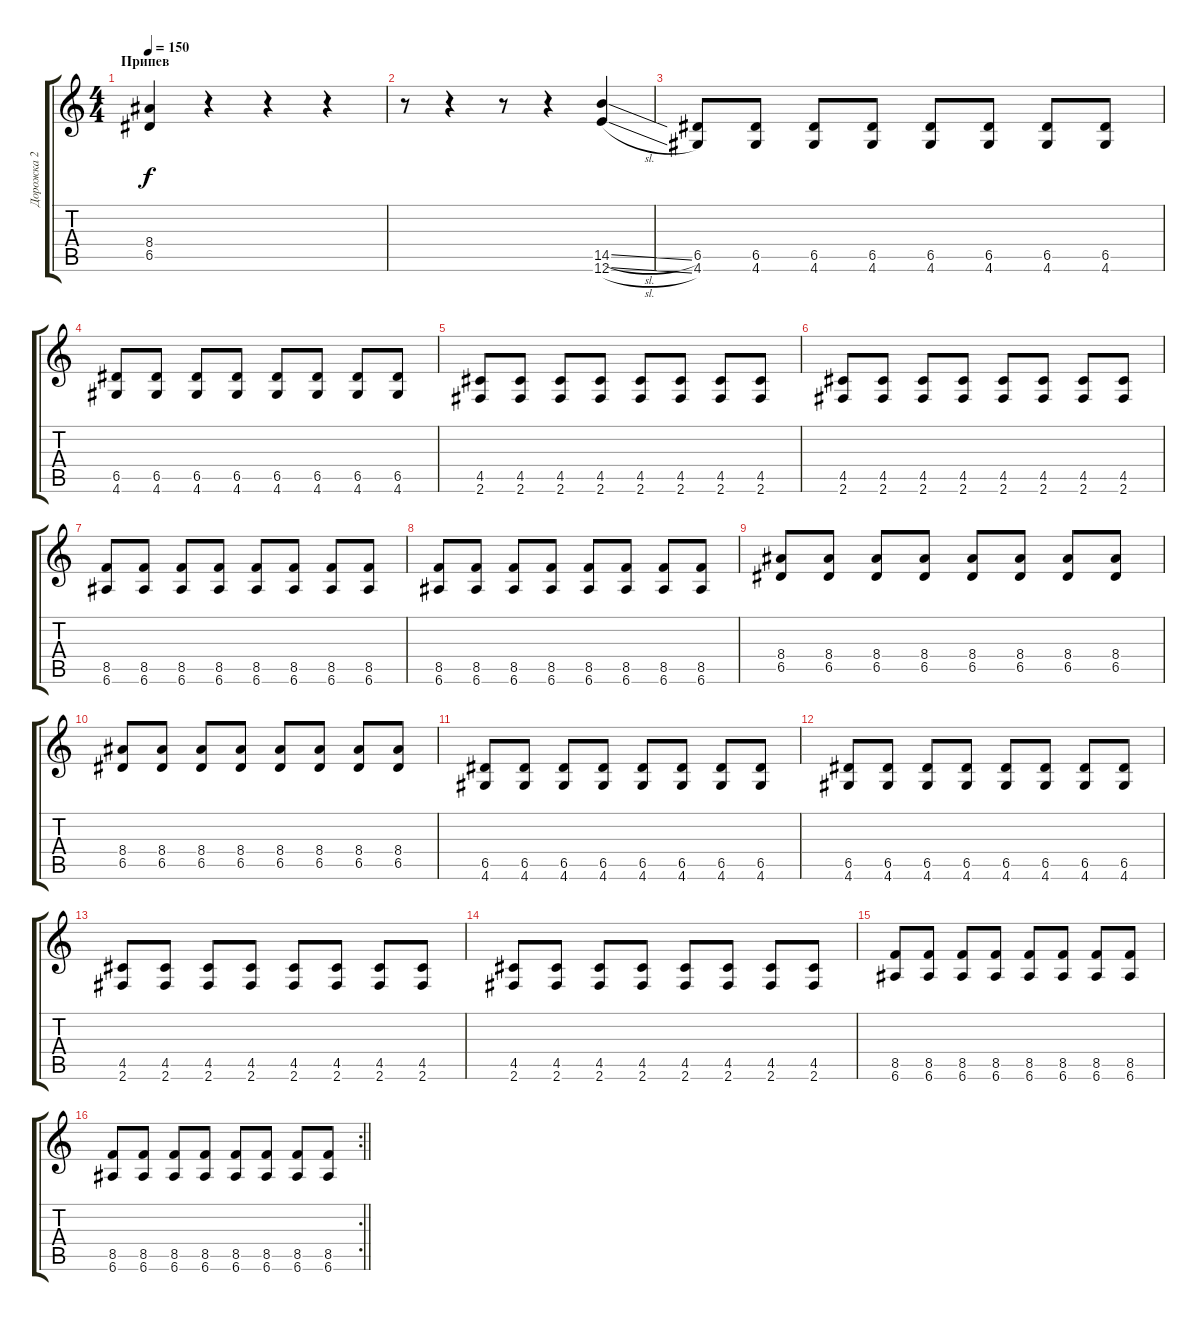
\track ("Дорожка 2" "Дорожка 2") {instrument distortionguitar}
\staff {score tabs}
\tuning (E4 B3 G3 D3 A2 E2) {hide}
\ts (4 4)
\section ("" "Припев")
\tempo 150
\clef g2
\ks c
(8.4 6.5).4{dy f} r.4 r.4 r.4 |
r.8 r.4 r.8 r.4 (14.5{sl} 12.6{sl}).4 |
(6.5 4.6).8 (6.5 4.6).8 (6.5 4.6).8 (6.5 4.6).8 (6.5 4.6).8 (6.5 4.6).8 (6.5 4.6).8 (6.5 4.6).8 |
(6.5 4.6).8 (6.5 4.6).8 (6.5 4.6).8 (6.5 4.6).8 (6.5 4.6).8 (6.5 4.6).8 (6.5 4.6).8 (6.5 4.6).8 |
(4.5 2.6).8 (4.5 2.6).8 (4.5 2.6).8 (4.5 2.6).8 (4.5 2.6).8 (4.5 2.6).8 (4.5 2.6).8 (4.5 2.6).8 |
(4.5 2.6).8 (4.5 2.6).8 (4.5 2.6).8 (4.5 2.6).8 (4.5 2.6).8 (4.5 2.6).8 (4.5 2.6).8 (4.5 2.6).8 |
(8.5 6.6).8 (8.5 6.6).8 (8.5 6.6).8 (8.5 6.6).8 (8.5 6.6).8 (8.5 6.6).8 (8.5 6.6).8 (8.5 6.6).8 |
(8.5 6.6).8 (8.5 6.6).8 (8.5 6.6).8 (8.5 6.6).8 (8.5 6.6).8 (8.5 6.6).8 (8.5 6.6).8 (8.5 6.6).8 |
(8.4 6.5).8 (8.4 6.5).8 (8.4 6.5).8 (8.4 6.5).8 (8.4 6.5).8 (8.4 6.5).8 (8.4 6.5).8 (8.4 6.5).8 |
(8.4 6.5).8 (8.4 6.5).8 (8.4 6.5).8 (8.4 6.5).8 (8.4 6.5).8 (8.4 6.5).8 (8.4 6.5).8 (8.4 6.5).8 |
(6.5 4.6).8 (6.5 4.6).8 (6.5 4.6).8 (6.5 4.6).8 (6.5 4.6).8 (6.5 4.6).8 (6.5 4.6).8 (6.5 4.6).8 |
(6.5 4.6).8 (6.5 4.6).8 (6.5 4.6).8 (6.5 4.6).8 (6.5 4.6).8 (6.5 4.6).8 (6.5 4.6).8 (6.5 4.6).8 |
(4.5 2.6).8 (4.5 2.6).8 (4.5 2.6).8 (4.5 2.6).8 (4.5 2.6).8 (4.5 2.6).8 (4.5 2.6).8 (4.5 2.6).8 |
(4.5 2.6).8 (4.5 2.6).8 (4.5 2.6).8 (4.5 2.6).8 (4.5 2.6).8 (4.5 2.6).8 (4.5 2.6).8 (4.5 2.6).8 |
(8.5 6.6).8 (8.5 6.6).8 (8.5 6.6).8 (8.5 6.6).8 (8.5 6.6).8 (8.5 6.6).8 (8.5 6.6).8 (8.5 6.6).8 |
\rc 2
\barLineRight lightlight
(8.5 6.6).8 (8.5 6.6).8 (8.5 6.6).8 (8.5 6.6).8 (8.5 6.6).8 (8.5 6.6).8 (8.5 6.6).8 (8.5 6.6).8
